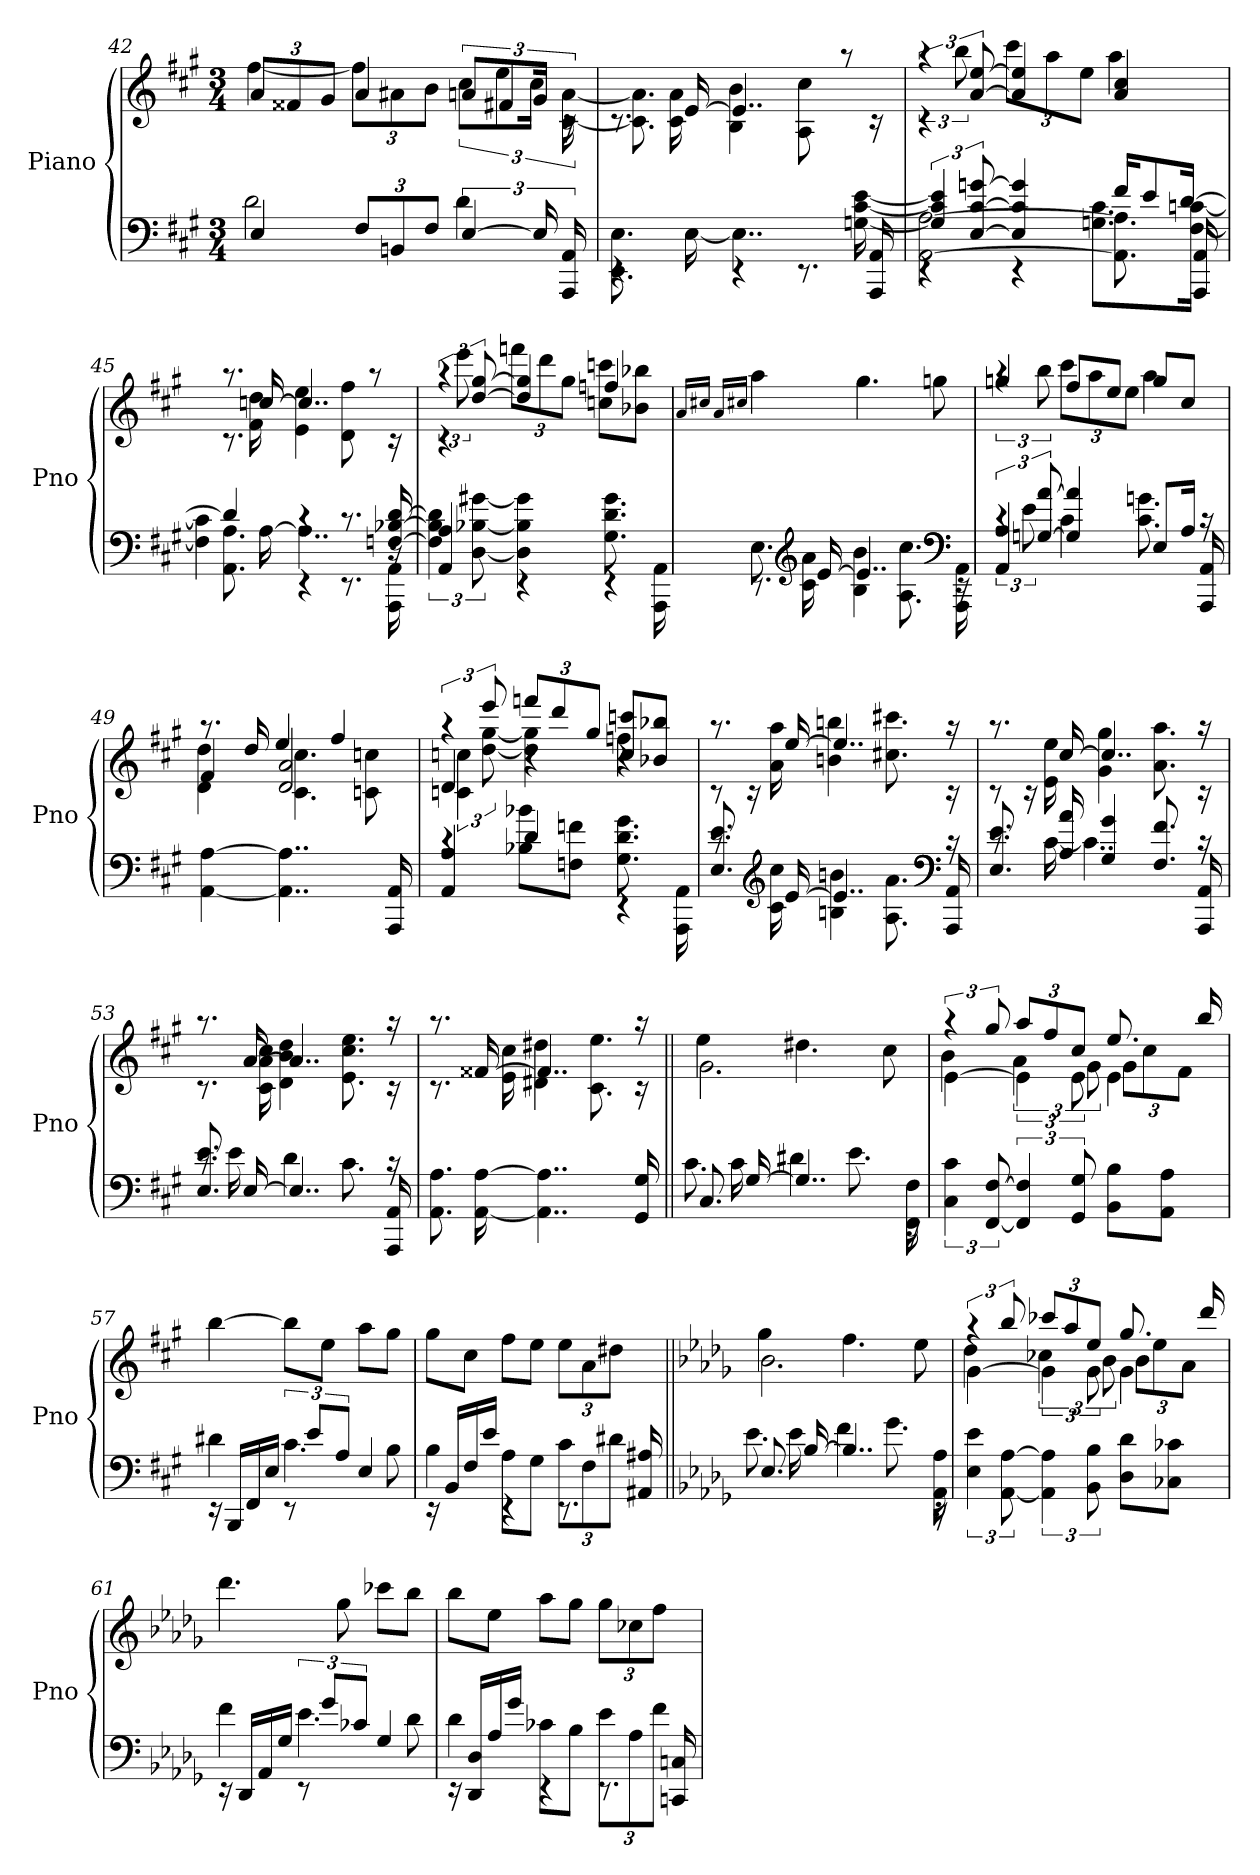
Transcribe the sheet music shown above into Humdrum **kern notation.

**kern	**kern
*part1	*part1
*staff2	*staff1
*I"Piano	*
*I'Pno	*
*clefF4	*clefG2
*k[f#c#g#]	*k[f#c#g#]
*f#:	*f#:
*M3/4	*M3/4
=42	=42
*^	*^
4E	2d	12aL	[4ff#
.	.	12f##X	.
.	.	12g#J	.
12F#L	.	4a	12ff#L]
12BBn	.	.	12a#X
12F#J	.	.	12bJ
[6E	4d	12anL	12cc#L
.	.	12f#X	12ee
24E]	.	24g#Jk	24cc#Jk
24AAA 24AA	.	24rc	[24c# [24a
=43	=43	=43	=43
4rEE	8.EE 8.E	8.rc	8.c#] 8.a]
.	[16E	[16e	16c# 16a
4rEE	4..E]	4..e]	4B 4b
8.rEE	.	.	8A 8cc#
.	.	.	8raa
16AAA 16AA	[16Gn [16c# [16e	16rc	.
=44	=44	=44	=44
*	*^	*	*
[2AA\ [2A\	4rEE	6G] 6c#] 6e]	6rc	6raa
.	.	[12E [12c# [12gn	[12a [12ee	12bb
.	4rEE	4E] 4c#] 4g]	4a] 4ee]	12ccc#L
.	.	.	.	12aa
.	.	.	.	12eeJ
8.AA]\ 8.A]\	8.Gn 8.c#L	16f#KL	4a 4cc#	4aa
.	.	8e	.	.
16AAA/ 16AA/	[16F# [16cnJk	[16dJk	.	.
=45	=45	=45	=45	=45
8.AA\ 8.A\	4F#] 4c]	4d]	8.rc	8.raa
[16A\	.	.	[16ccn	16f# 16dd
4..A\]	4rEE	4rc	4..cc]	4e 4ee
.	8.rEE	8.rc	.	8d 8ff#
.	.	.	.	8raa
16r	16AAA 16AA	[16Fn [16B-X [16d	16rc	.
*	*v	*v	*	*
=46	=46	=46	=46
4AA 4A	6F] 6B-] 6d]	6rc	6raa
.	[12D [12B-X [12g#X	[12dd [12gg#	12eee
4rEE	4D] 4B-] 4g#]	4dd] 4gg#]	12fffnL
.	.	.	12ddd
.	.	.	12gg#J
4rEE	8.G# 8.d 8.g#	4ffn	8ccn 8cccnL
.	.	.	8b-X 8bb-XJ
.	16AAA 16AA	.	.
*	*	*v	*v
=47	=47	=47
.	.	16qqa/LL
.	.	16qqcc#X/JJ
.	.	16qqa/LL
.	.	16qqcc#X/JJ
8.rEE	8.E	4aa
*clefG2	*	*
[16e	16c# 16a	.
4..e]	4B 4b	4.gg#
.	8.A 8.cc#	.
.	.	8ggn
*clefF4	*	*
16rEE	16AAA 16AA	.
=48	=48	=48
*	*	*^
6AA 6A	6rc	4ggn	6raa
[12Gn [12a	12e	.	12bb
4G] 4a]	4c#	8ff#L	12ccc#L
.	.	.	12aa
.	.	8eeJ	.
.	.	.	12eeJ
8EL	8.c# 8.gn	8ggL	4aa
16AJk	.	8cc#J	.
16AAA 16AA	16rc	.	.
*v	*v	*	*
=49	=49	=49
*	*	*^
[4AA [4A	4f#/	4d 4dd	8.raa
.	.	.	16dd
4..AA] 4..A]	2d/ 2a/	4.c# 4.cc#	4ee
.	.	.	4ff#
.	.	8cn 8ccn	.
16AAA 16AA	.	.	.
=50	=50	=50	=50
*^	*	*	*
4AA 4A	4rc	4d/	6cn 6ccn	6raa
.	.	.	[12dd [12gg#	12eee
4d	8B-X 8b-XL	4r	4dd] 4gg#]	12fffnL
.	.	.	.	12ddd
.	8Fn 8fnJ	.	.	.
.	.	.	.	12gg#J
4rEE	8.G# 8.d 8.g#	4r	4ffn	8cc 8cccnL
.	.	.	.	8b-X 8bb-XJ
.	16AAA 16AA	.	.	.
*	*	*	*v	*v
=51	=51	=51	=51
8.E 8.e	8.rc	8rc	8.raa
.	.	16rc	.
*clefG2	*	*	*
[16e	16c# 16cc#	[16ee	16a 16aa
4..e]	4Bn 4bn	4..ee]	4bn 4bbn
.	8.A 8.a	.	8.cc#X 8.ccc#X
*clefF4	*	*	*
16AAA 16AA	16rc	16rc	16raa
=52	=52	=52	=52
8.E 8.e	8.rc	8rc	8.raa
.	.	16rc	.
16A 16a	[16c#	[16cc#	16e 16ee
4G# 4g#	4..c#]	4..cc#]	4g# 4gg#
8.F# 8.f#	.	.	8.a 8.aa
16AAA 16AA	16rc	16rc	16raa
=53	=53	=53	=53
8.E 8.e	8.rc	8.rc	8.raa
[16E	16e	[16a	16c# 16a 16cc#
4..E]	4d	4..a]	4d 4b 4dd
.	8.c#	.	8.e 8.cc# 8.ee
16AAA 16AA	16rc	16rc	16raa
*v	*v	*	*
=54	=54	=54
8.AA 8.A	8.rc	8.raa
[16AA [16A	[16f##X	16e 16cc#
4..AA] 4..A]	4..f##]	4d#X 4dd#X
.	.	8.c# 8.ee
16GG# 16G#	16rc	16raa
=55||	=55||	=55||
*^	*	*
8.C#	8.c#	2.g#\	4ee
[16G#	16c#	.	.
4..G#]	4d#X	.	4.dd#X
.	8.e	.	.
.	.	.	8cc#
16rEE	16FF# 16F#	.	.
*v	*v	*	*
=56	=56	=56
*	*	*^
6C# 6c#	[4e\	4b	6raa
[12FF# [12F#	.	.	12gg#
6FF#] 6F#]	6e\]	6a	12aaL
.	.	.	12ff#
12GG# 12G#	12e\	12g#	12cc#J
8BB 8BL	4e\	12g#L	8.ee
.	.	12cc#	.
8AA 8AJ	.	.	.
.	.	12f#J	.
.	.	.	16bb
*	*v	*v	*v
=57	=57
*^	*
16rEE	4d#X	[4bb
16BBBLL	.	.
16FF#	.	.
16EJJ	.	.
12rEE	4.c#	8bbL]
12eL	.	.
.	.	8eeJ
12AJ	.	.
4E	.	8aaL
.	8B	8gg#J
=58	=58	=58
16rEE	4B	8gg#L
16BBLL	.	.
16F#	.	8cc#J
16eJJ	.	.
4rEE	8AL	8ff#L
.	8G#J	8eeJ
8.rEE	12c#L	12eeL
.	12F#	12a
.	12d#XJ	12dd#XJ
16AA#X 16A#X	.	.
=59||	=59||	=59||
*k[b-e-a-d-g-]	*	*k[b-e-a-d-g-]
*	*	*^
8.E-	8.e-	2.b-\	4gg-
[16B-	16e-	.	.
4..B-]	4f	.	4.ff
.	8.g-	.	.
.	.	.	8ee-
16rEE	16AA- 16A-	.	.
*v	*v	*	*
=60	=60	=60
*	*	*^
6E- 6e-	[4g-\	4dd-	6raa
[12AA- [12A-	.	.	12bb-
6AA-] 6A-]	6g-\]	6cc-X	12ccc-XL
.	.	.	12aa-
12BB- 12B-	12g-\	12b-	12ee-J
8D- 8d-L	4g-\	12b-L	8.gg-
.	.	12ee-	.
8C-X 8c-XJ	.	.	.
.	.	12a-J	.
.	.	.	16ddd-
*	*v	*v	*v
=61	=61
*^	*
16rEE	4f	4.ddd-
16DD-LL	.	.
16AA-	.	.
16G-JJ	.	.
12rEE	4.e-	.
12g-L	.	.
.	.	8gg-
12c-XJ	.	.
4G-	.	8ccc-XL
.	8d-	8bb-J
=62	=62	=62
16rEE	4d-	8bb-L
16DD- 16D-LL	.	.
16A-	.	8ee-J
16g-JJ	.	.
4rEE	8c-XL	8aa-L
.	8B-J	8gg-J
8.rEE	12e-L	12gg-L
.	12A-	12cc-X
.	12fJ	12ffJ
16CCn 16Cn	.	.
*v	*v	*
=	=
*-	*-
